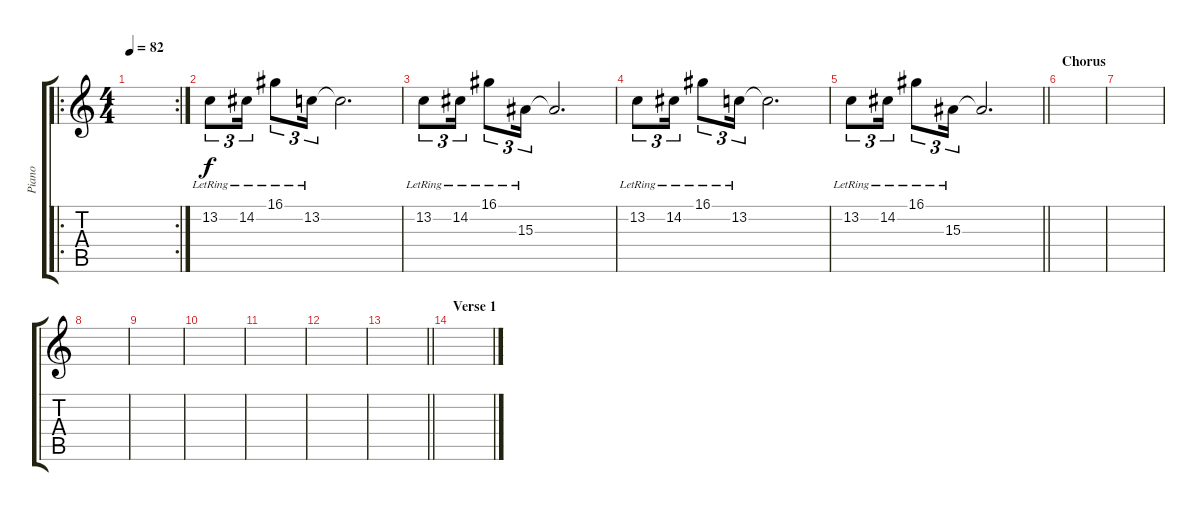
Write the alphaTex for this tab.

\track ("Piano" "Piano") {instrument acousticgrandpiano}
\staff {score tabs}
\tuning (E4 B3 G3 D3 A2 E2) {hide}
\ro
\rc 2
\ts (4 4)
\tempo 82
\clef g2
\ks c
|
13.2{lr}.8{tu (3 2)} 14.2{lr}.16{tu (3 2)} 16.1{lr}.8{tu (3 2)} 13.2{lr}.16{tu (3 2)} 13.2{t}.2{d} |
13.2{lr}.8{tu (3 2)} 14.2{lr}.16{tu (3 2)} 16.1{lr}.8{tu (3 2)} 15.3{lr}.16{tu (3 2)} 15.3{t}.2{d} |
13.2{lr}.8{tu (3 2)} 14.2{lr}.16{tu (3 2)} 16.1{lr}.8{tu (3 2)} 13.2{lr}.16{tu (3 2)} 13.2{t}.2{d} |
\barLineRight lightlight
13.2{lr}.8{tu (3 2)} 14.2{lr}.16{tu (3 2)} 16.1{lr}.8{tu (3 2)} 15.3{lr}.16{tu (3 2)} 15.3{t}.2{d} |
\section ("" "Chorus")
|
|
|
|
|
|
|
\barLineRight lightlight
|
\section ("" "Verse 1")
